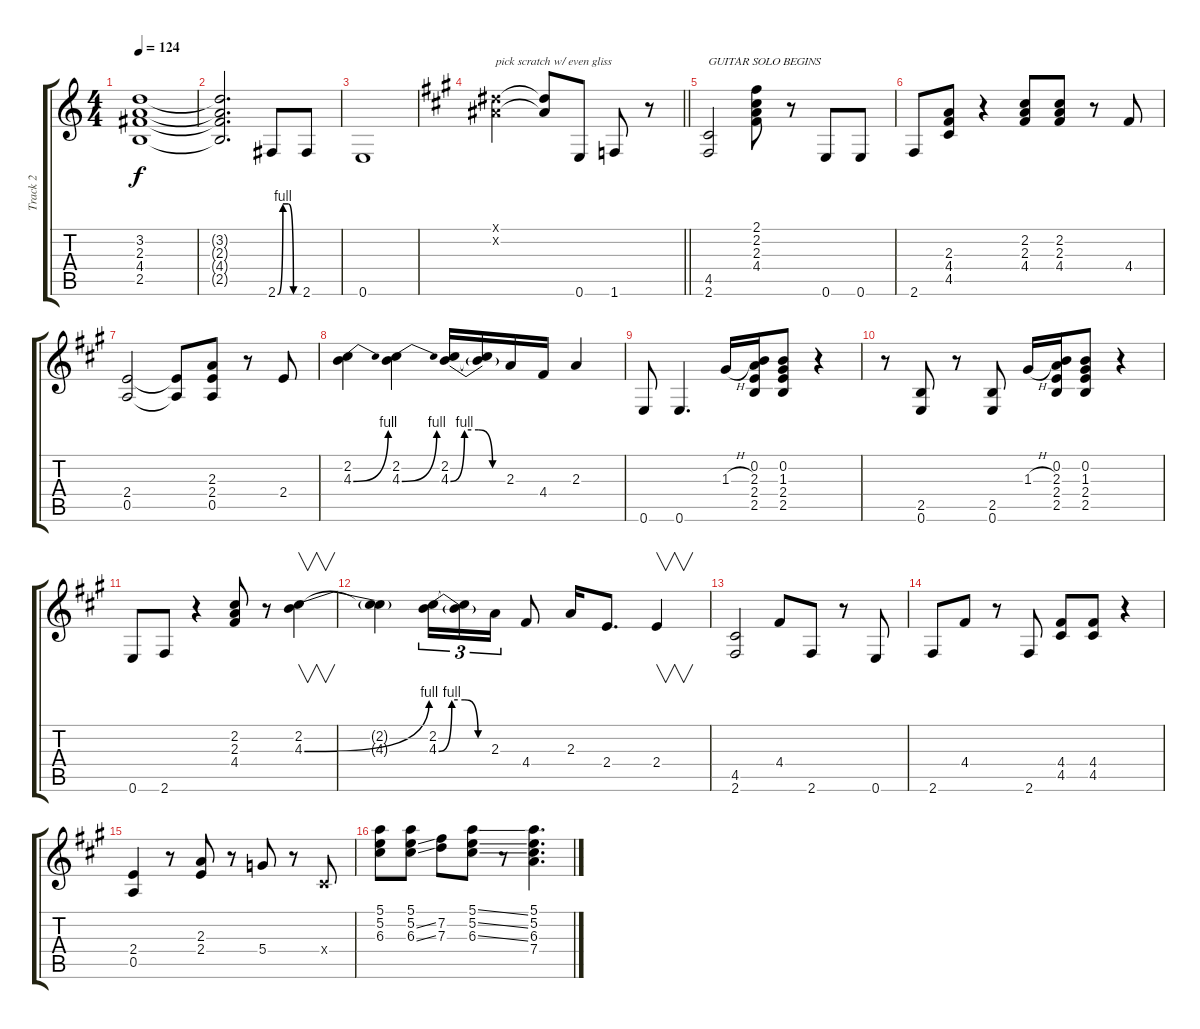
\track ("Track 2" "Track 2") {instrument electricguitarjazz}
\staff {score tabs}
\tuning (E4 B3 G3 D3 A2 E2) {hide}
\ts (4 4)
\tempo 124
\clef g2
\ks c
(3.2 2.3 4.4 2.5).1{dy f} |
(3.2{t} 2.3{t} 4.4{t} 2.5{t}).2{d} 2.6{be (custom 0 0 15 4 30 4 45 0 60 0)}.8 2.6.8 |
0.6.1 |
\barLineRight lightlight
\ks f#minor
(-1.1{x} -1.2{x}).2{txt "pick scratch w/ even gliss"} (-1.1{t} -1.2{t}).8 0.6.8 1.6.8 r.8 |
(4.5 2.6).2{txt "GUITAR SOLO BEGINS"} (2.1 2.2 2.3 4.4).8 r.8 0.6.8 0.6.8 |
2.6.8 (2.3 4.4 4.5).8 r.4 (2.2 2.3 4.4).8 (2.2 2.3 4.4).8 r.8 4.4.8 |
(2.4 0.5).2 (2.4{t} 0.5{t}).8 (2.3 2.4 0.5).8 r.8 2.4.8 |
(2.2 4.3{be (bend 0 0 60 4)}).4 (2.2 4.3{be (bend 0 0 60 4)}).4 (2.2 4.3{be (custom 0 0 15 4 30 4 45 0 60 0)}).16 (2.2{t} 4.3{t}).16 2.3.16 4.4.16 2.3.4 |
0.6.8 0.6.4{d} 1.3{h}.16 (0.2 2.3 2.4 2.5).16 (0.2 1.3 2.4 2.5).8 r.4 |
r.8 (2.5 0.6).8 r.8 (2.5 0.6).8 1.3{h}.16 (0.2 2.3 2.4 2.5).16 (0.2 1.3 2.4 2.5).8 r.4 |
0.6.8 2.6.8 r.4 (2.2 2.3 4.4).8 r.8 (2.2 4.3{be (bend 0 0 60 4)}).4{v} |
(2.2{t} 4.3{t}).4 (2.2 4.3{be (custom 0 0 15 4 30 4 45 0 60 0)}).16{tu (3 2)} (2.2{t} 4.3{t}).16{tu (3 2)} 2.3.16{tu (3 2)} 4.4.8 2.3.16 2.4.8{d} 2.4.4{v} |
(4.5 2.6).2 4.4.8 2.6.8 r.8 0.6.8 |
2.6.8 4.4.8 r.8 2.6.8 (4.4 4.5).8 (4.4 4.5).8 r.4 |
(2.4 0.5).4 r.8 (2.3 2.4).8 r.8 5.4.8 r.8 -1.4{x}.8 |
(5.1 5.2 6.3).8 (5.1 5.2{ss} 6.3{ss}).8 (7.2 7.3).8 (5.1{ss} 5.2{ss} 6.3{ss}).8 r.8 (5.1 5.2 6.3 7.4).4{d}
